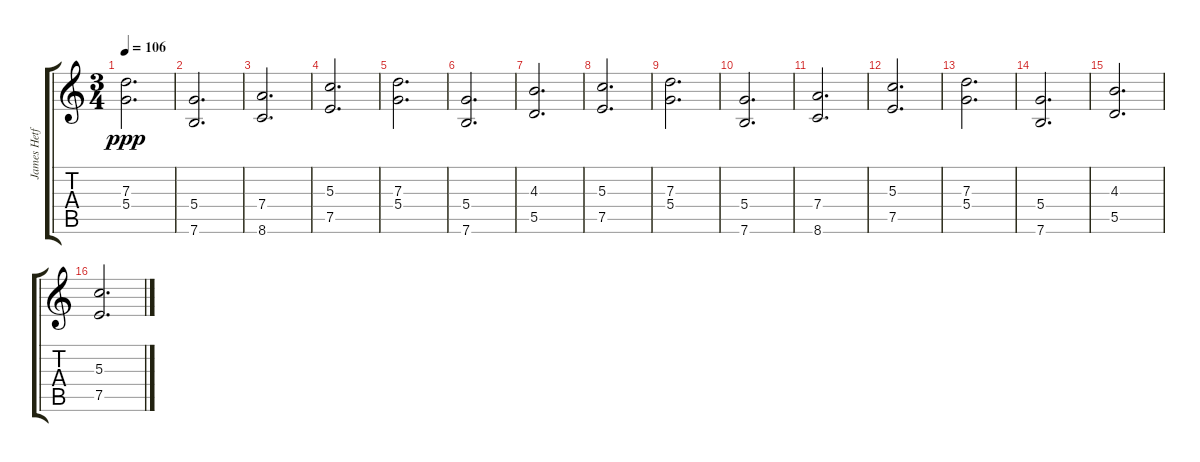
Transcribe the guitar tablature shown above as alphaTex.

\track ("James Hetfield" "James Hetf") {instrument distortionguitar}
\staff {score tabs}
\tuning (E4 B3 G3 D3 A2 E2) {hide}
\ts (3 4)
\tempo 106
\clef g2
\ks c
(7.3 5.4).2{d dy ppp} |
(5.4 7.6).2{d} |
(7.4 8.6).2{d} |
(5.3 7.5).2{d} |
(7.3 5.4).2{d} |
(5.4 7.6).2{d} |
(4.3 5.5).2{d} |
(5.3 7.5).2{d} |
(7.3 5.4).2{d} |
(5.4 7.6).2{d} |
(7.4 8.6).2{d} |
(5.3 7.5).2{d} |
(7.3 5.4).2{d} |
(5.4 7.6).2{d} |
(4.3 5.5).2{d} |
(5.3 7.5).2{d}
